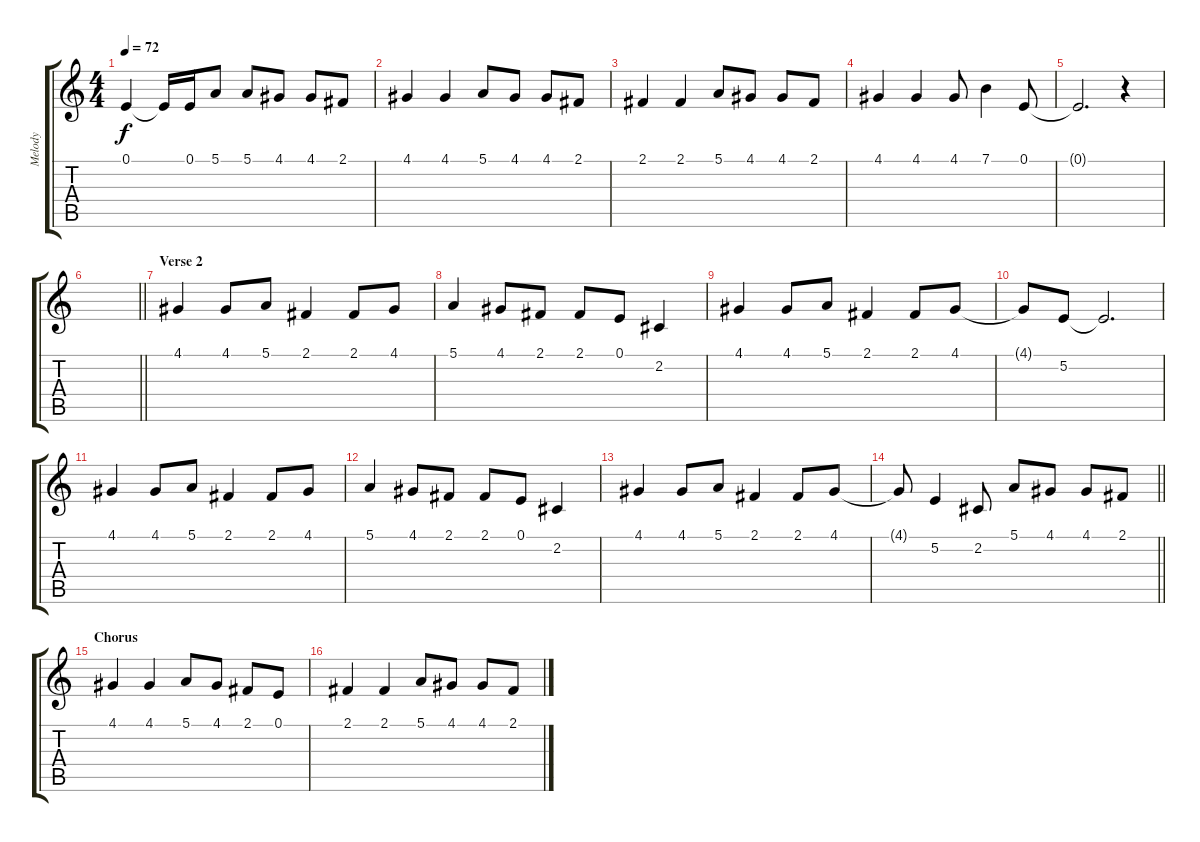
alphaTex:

\track ("Melody" "Melody") {instrument clarinet}
\staff {score tabs}
\tuning (E4 B3 G3 D3 A2 E2) {hide}
\ts (4 4)
\tempo 72
\clef g2
\ks c
0.1{t}.4{dy f} 0.1{t}.16 0.1.16 5.1.8 5.1.8 4.1.8 4.1.8 2.1.8 |
4.1.4 4.1.4 5.1.8 4.1.8 4.1.8 2.1.8 |
2.1.4 2.1.4 5.1.8 4.1.8 4.1.8 2.1.8 |
4.1.4 4.1.4 4.1.8 7.1.4 0.1.8 |
0.1{t}.2{d} r.4 |
\barLineRight lightlight
|
\section ("" "Verse 2")
4.1.4 4.1.8 5.1.8 2.1.4 2.1.8 4.1.8 |
5.1.4 4.1.8 2.1.8 2.1.8 0.1.8 2.2.4 |
4.1.4 4.1.8 5.1.8 2.1.4 2.1.8 4.1.8 |
4.1{t}.8 5.2.8 5.2{t}.2{d} |
4.1.4 4.1.8 5.1.8 2.1.4 2.1.8 4.1.8 |
5.1.4 4.1.8 2.1.8 2.1.8 0.1.8 2.2.4 |
4.1.4 4.1.8 5.1.8 2.1.4 2.1.8 4.1.8 |
\barLineRight lightlight
4.1{t}.8 5.2.4 2.2.8 5.1.8 4.1.8 4.1.8 2.1.8 |
\section ("" "Chorus")
4.1.4 4.1.4 5.1.8 4.1.8 2.1.8 0.1.8 |
2.1.4 2.1.4 5.1.8 4.1.8 4.1.8 2.1.8
